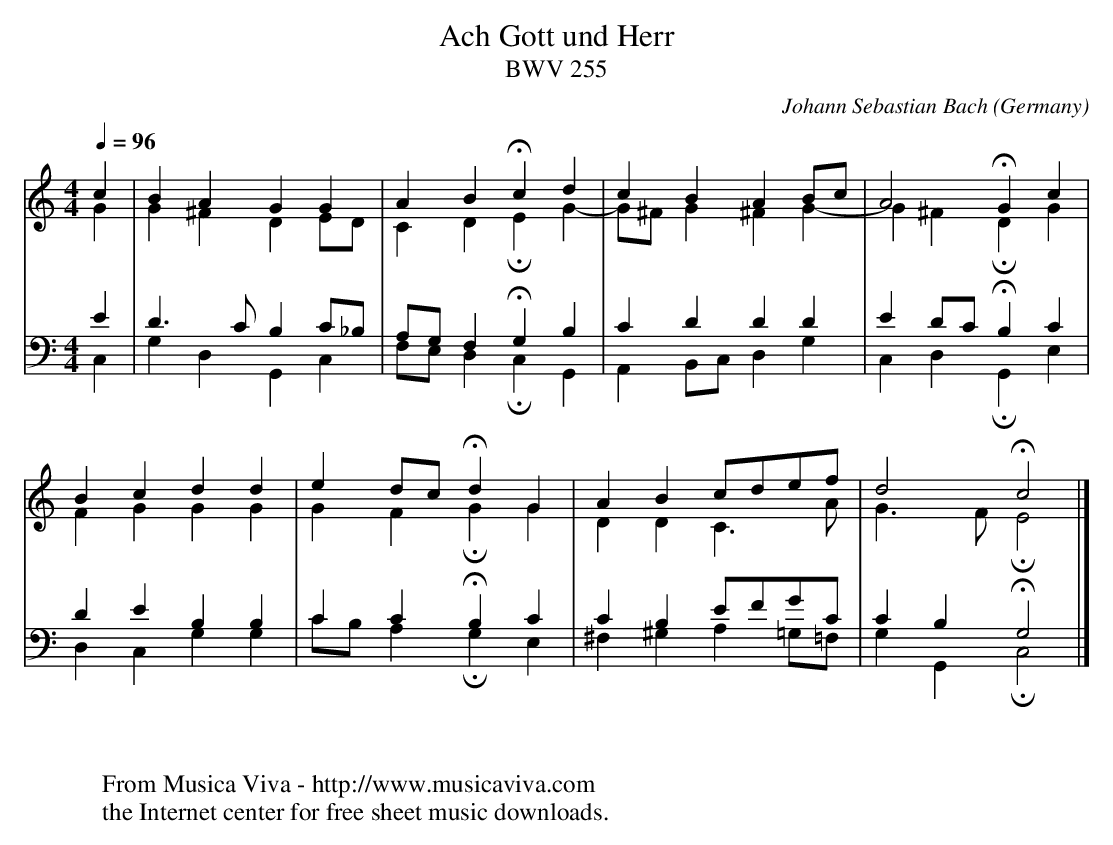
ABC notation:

X:1
T:Ach Gott und Herr
T:BWV 255
C:Johann Sebastian Bach
O:Germany
V:1 Program 1 6 up %Harpsichord
V:2 Program 1 6 merge down %Harpsichord
V:3 Program 1 6 bass up %Harpsichord
V:4 Program 1 6 bass merge down %Harpsichord
M:4/4
L:1/4
Q:1/4=96
K:C
V:1
c|BA GG|AB Hcd|cB AB/c/|A2 HGc|
V:2
G|G^F DE/D/|CD HEG-|G/^F/G ^FG-|G^F HDG|
V:3
E|D>C B,C/_B,/|A,/G,/F, HG,B,|CD DD|ED/C/ HB,C|
V:4
C,|G,D, G,,C,|F,/E,/D, HC,G,,|A,,B,,/C,/ D,G,|C,D, HG,,E,|
V:1
Bc dd|ed/c/ HdG|AB c/d/e/f/|d2 Hc2|]
V:2
FG GG|GF HGG|DD C>A G>F HE2|]
V:3
DE B,B,|CC HB,C|CB, E/F/G/C/|CB, HG,2|]
V:4
D,C, G,G,|C/B,/A, HG,E,|^F,^G, A,=G,/=F,/ G,G,, HC,2|]
W:
W:
W:  From Musica Viva - http://www.musicaviva.com
W:  the Internet center for free sheet music downloads.
